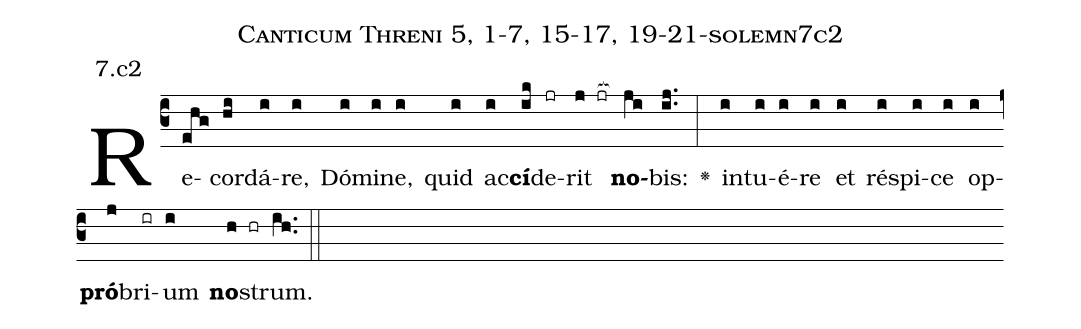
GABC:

name: Canticum Threni 5, 1-7, 15-17, 19-21-solemn7c2;
annotation: 7.c2;
%%
(c3)Re(ehg)cor(hi)dá(i)re,(i) Dó(i)mi(i)ne,(i) quid(i) ac(i)<b>cí</b>(ik)de(jr)rit(j jr[ocb:1{]) <b>no</b>(ji[ocb:0}])bis:(ij..) <v>\greheightstar</v>(:) in(i)tu(i)é(i)re(i) et(i) ré(i)spi(i)ce(i) op(i)<b>pró</b>(j)bri(ir)um(i) <b>no</b>(h hr)strum.(ih..) (::)


%E(i) u(i) o(j) u(i) a(h) e.(ih..) (::)
